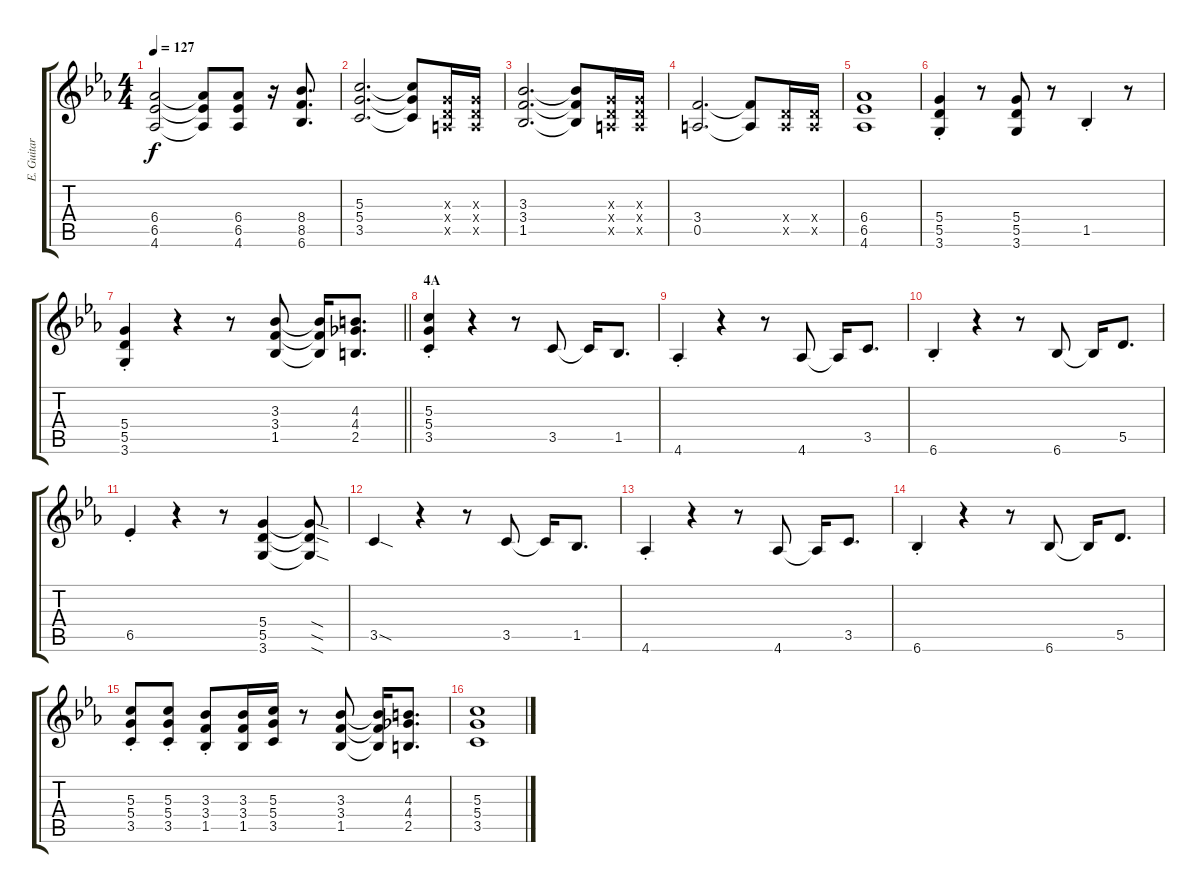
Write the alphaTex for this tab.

\track ("E. Guitar III" "E. Guitar ") {instrument overdrivenguitar}
\staff {score tabs}
\tuning (E4 B3 G3 D3 A2 E2) {hide}
\ts (4 4)
\tempo 127
\clef g2
\ks eb
(6.4 6.5 4.6).2{dy f} (6.4{t} 6.5{t} 4.6{t}).8 (6.4 6.5 4.6).8 r.16 (8.4 8.5 6.6).8{d} |
(5.3 5.4 3.5).2{d} (5.3{t} 5.4{t} 3.5{t}).8 (0.3{x} 0.4{x} 0.5{x}).16 (0.3{x} 0.4{x} 0.5{x}).16 |
(3.3 3.4 1.5).2{d} (3.3{t} 3.4{t} 1.5{t}).8 (0.3{x} 0.4{x} 0.5{x}).16 (0.3{x} 0.4{x} 0.5{x}).16 |
(3.4 0.5).2{d} (3.4{t} 0.5{t}).8 (0.4{x} 0.5{x}).16 (0.4{x} 0.5{x}).16 |
(6.4 6.5 4.6).1 |
(5.4{st} 5.5{st} 3.6{st}).4 r.8 (5.4 5.5 3.6).8 r.8 1.5{st}.4 r.8 |
\barLineRight lightlight
(5.4{st} 5.5{st} 3.6{st}).4 r.4 r.8 (3.3 3.4 1.5).8 (3.3{t} 3.4{t} 1.5{t}).16 (4.3 4.4 2.5).8{d} |
\section ("" "4A")
(5.3{st} 5.4{st} 3.5{st}).4 r.4 r.8 3.5.8 3.5{t}.16 1.5.8{d} |
4.6{st}.4 r.4 r.8 4.6.8 4.6{t}.16 3.5.8{d} |
6.6{st}.4 r.4 r.8 6.6.8 6.6{t}.16 5.5.8{d} |
6.5{st}.4 r.4 r.8 (5.4 5.5 3.6).4 (5.4{sod t} 5.5{sod t} 3.6{sod t}).8 |
3.5{sod}.4 r.4 r.8 3.5.8 3.5{t}.16 1.5.8{d} |
4.6{st}.4 r.4 r.8 4.6.8 4.6{t}.16 3.5.8{d} |
6.6{st}.4 r.4 r.8 6.6.8 6.6{t}.16 5.5.8{d} |
(5.3{st} 5.4{st} 3.5{st}).8 (5.3{st} 5.4{st} 3.5{st}).8 (3.3{st} 3.4{st} 1.5{st}).8 (3.3 3.4 1.5).16 (5.3 5.4 3.5).16 r.8 (3.3 3.4 1.5).8 (3.3{t} 3.4{t} 1.5{t}).16 (4.3 4.4 2.5).8{d} |
(5.3 5.4 3.5).1
